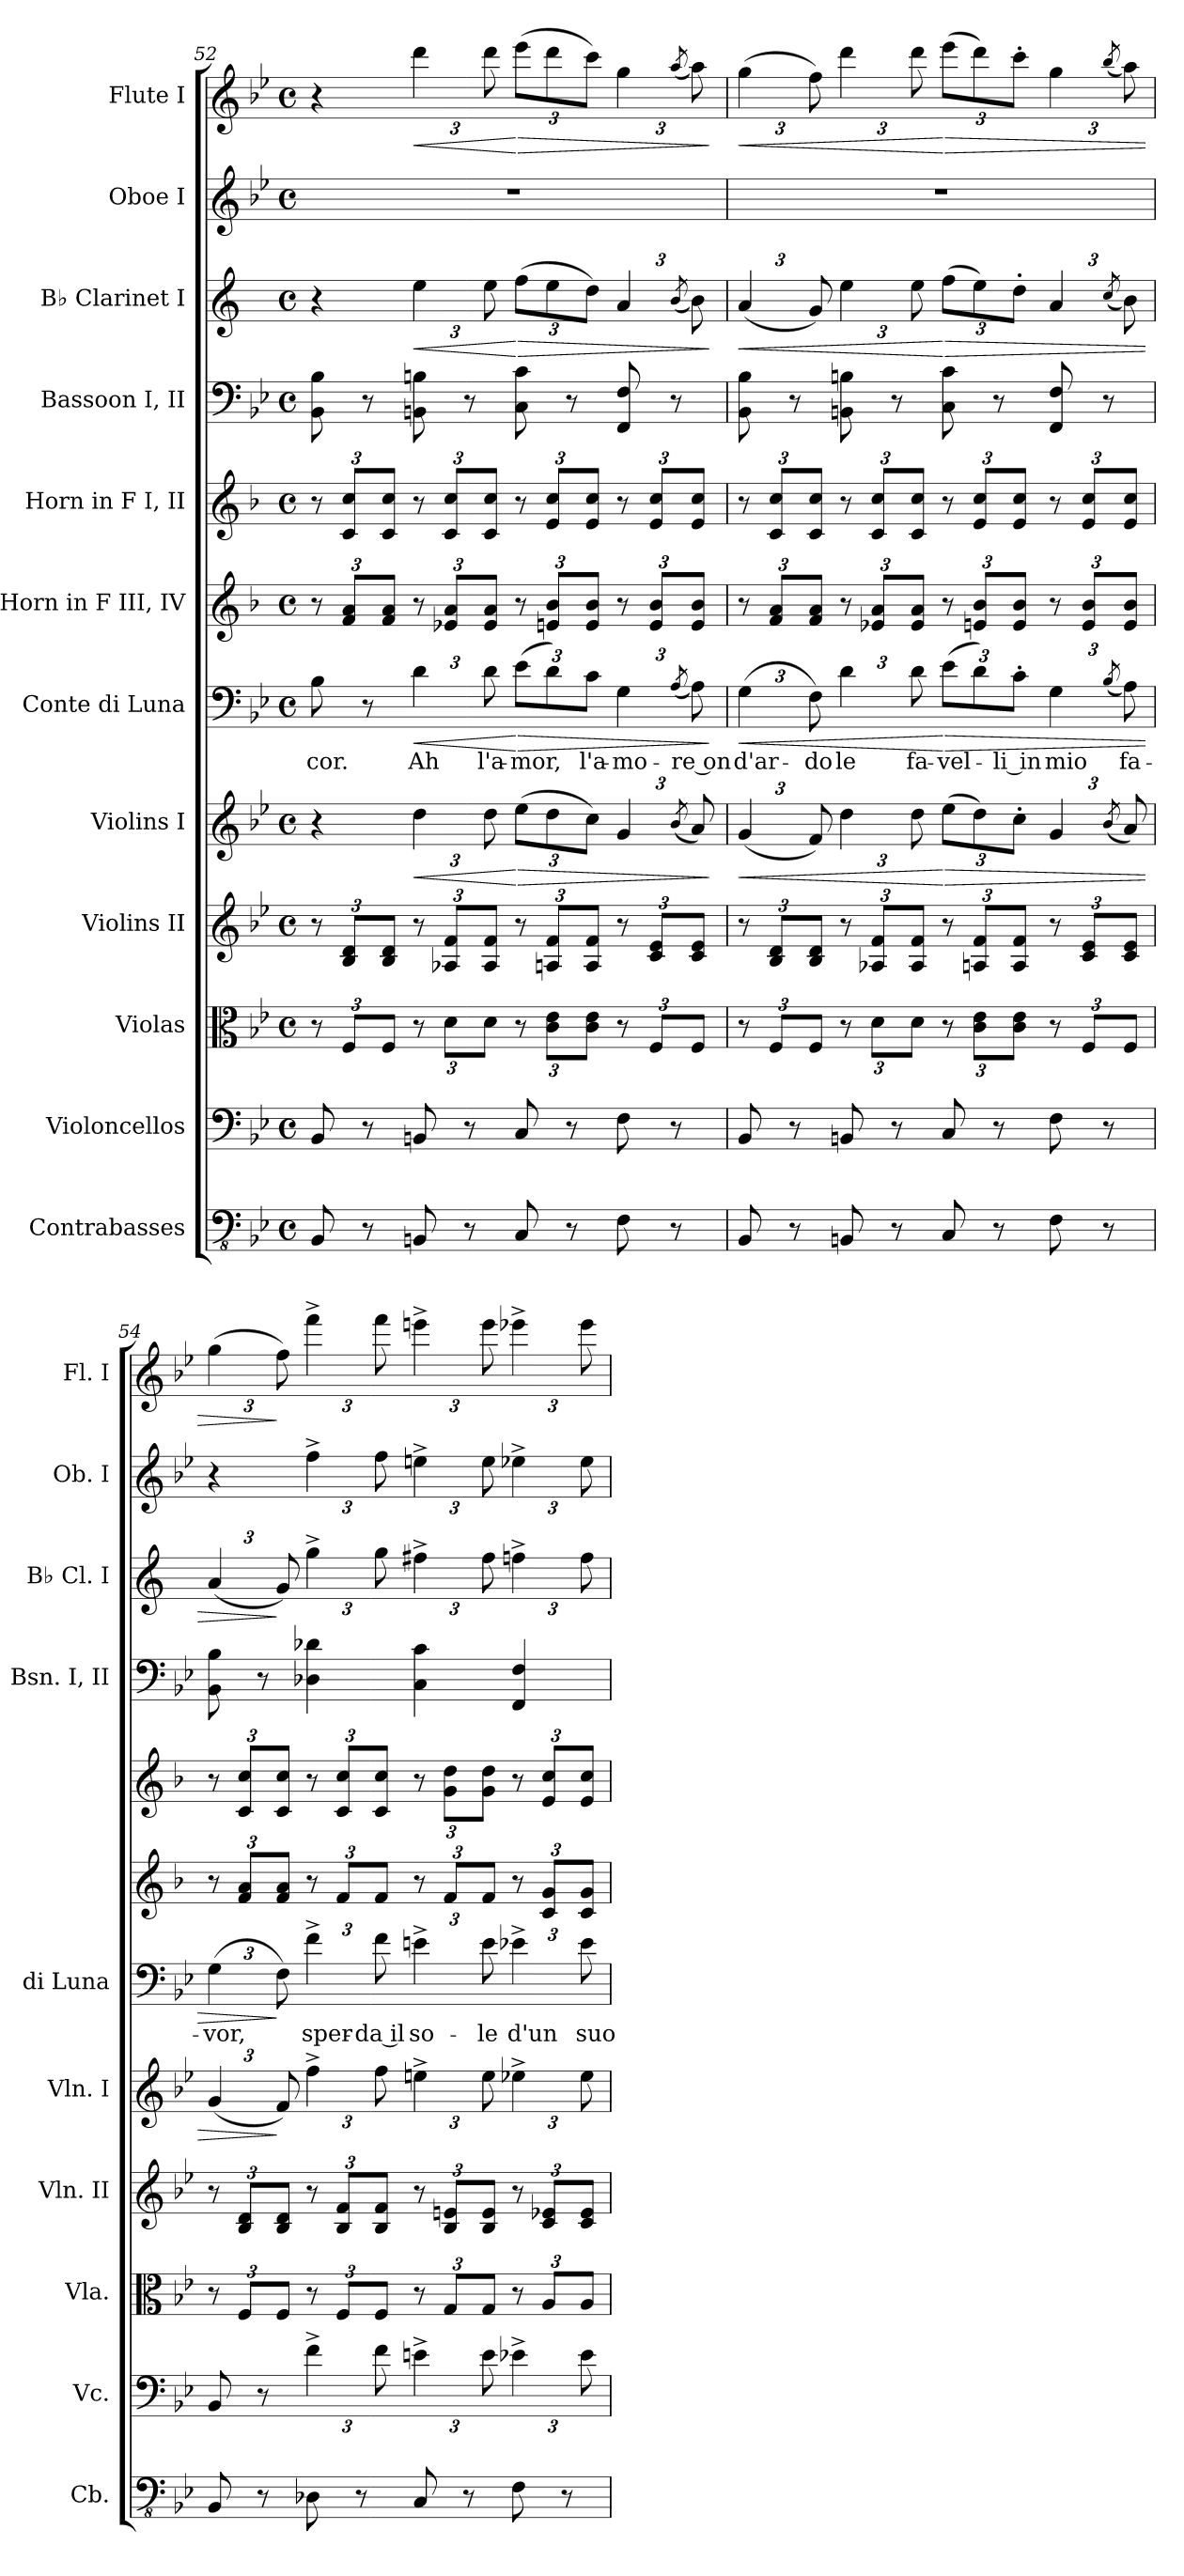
**kern	**kern	**kern	**kern	**kern	**dynam	**kern	**text	**dynam	**kern	**kern	**kern	**kern	**dynam	**kern	**kern	**dynam
*part12	*part11	*part10	*part9	*part8	*part8	*part7	*part7	*part7	*part6	*part5	*part4	*part3	*part3	*part2	*part1	*part1
*staff12	*staff11	*staff10	*staff9	*staff8	*staff8	*staff7	*staff7	*staff7	*staff6	*staff5	*staff4	*staff3	*staff3	*staff2	*staff1	*staff1
*I"Contrabasses	*I"Violoncellos	*I"Violas	*I"Violins II	*I"Violins I	*	*I"Conte di Luna	*	*	*I"Horn in F  III, IV	*I"Horn in F  I, II	*I"Bassoon I, II	*I"B♭ Clarinet I	*	*I"Oboe I	*I"Flute I	*
*I'Cb.	*I'Vc.	*I'Vla.	*I'Vln. II	*I'Vln. I	*	*I'di Luna	*	*	*	*	*I'Bsn. I, II	*I'B♭ Cl. I	*	*I'Ob. I	*I'Fl. I	*
*clefFv4	*clefF4	*clefC3	*clefG2	*clefG2	*	*clefF4	*	*	*clefG2	*clefG2	*clefF4	*clefG2	*	*clefG2	*clefG2	*
*	*	*	*	*	*	*	*	*	*ITrd4c7	*ITrd4c7	*	*ITrd1c2	*	*	*	*
*k[b-e-]	*k[b-e-]	*k[b-e-]	*k[b-e-]	*k[b-e-]	*	*k[b-e-]	*	*	*k[b-e-]	*k[b-e-]	*k[b-e-]	*k[b-e-]	*	*k[b-e-]	*k[b-e-]	*
*M4/4	*M4/4	*M4/4	*M4/4	*M4/4	*	*M4/4	*	*	*M4/4	*M4/4	*M4/4	*M4/4	*	*M4/4	*M4/4	*
*met(c)	*met(c)	*met(c)	*met(c)	*met(c)	*	*met(c)	*	*	*met(c)	*met(c)	*met(c)	*met(c)	*	*met(c)	*met(c)	*
*	*	*Xbrackettup	*Xbrackettup	*	*	*	*	*	*Xbrackettup	*Xbrackettup	*	*	*	*	*	*
=52	=52	=52	=52	=52	=52	=52	=52	=52	=52	=52	=52	=52	=52	=52	=52	=52
8BBB-/	8BB-/	12r	12r	4r	.	8B-\	cor.	.	12r	12r	8BB-\ 8B-\	4r	.	1r	4r	.
.	.	12F/L	12B-/ 12d/L	.	.	.	.	.	12B-/ 12d/L	12F/ 12f/L	.	.	.	.	.	.
8r	8r	.	.	.	.	8r	.	.	.	.	8r	.	.	.	.	.
.	.	12F/J	12B-/ 12d/J	.	.	.	.	.	12B-/ 12d/J	12F/ 12f/J	.	.	.	.	.	.
*	*	*	*	*Xbrackettup	*	*	*	*	*	*	*	*	*	*	*	*
!	!	!	!	!	!LO:HP:b	!	!	!	!	!	!	!	!	!	!	!
*	*	*	*	*	*	*Xbrackettup	*	*	*	*	*	*	*	*	*	*
!	!	!	!	!	!	!	!	!LO:HP:b	!	!	!	!	!	!	!	!
*	*	*	*	*	*	*	*	*	*	*	*	*Xbrackettup	*	*	*	*
!	!	!	!	!	!	!	!	!	!	!	!	!	!LO:HP:b	!	!	!
*	*	*	*	*	*	*	*	*	*	*	*	*	*	*	*Xbrackettup	*
!	!	!	!	!	!	!	!	!	!	!	!	!	!	!	!	!LO:HP:b
8BBBn/	8BBn/	12r	12r	6dd\	<	6d\	Ah	<	12r	12r	8BBn\ 8Bn\	6dd\	<	.	6ddd\	<
.	.	12d\L	12A-X/ 12f/L	.	.	.	.	.	12A-X/ 12d/L	12F/ 12f/L	.	.	.	.	.	.
8r	8r	.	.	.	.	.	.	.	.	.	8r	.	.	.	.	.
.	.	12d\J	12A-/ 12f/J	12dd\	.	12d\	l'a-	.	12A-/ 12d/J	12F/ 12f/J	.	12dd\	.	.	12ddd\	.
!	!	!	!	!	!LO:HP:n=1:b	!	!	!LO:HP:n=1:b	!	!	!	!	!LO:HP:n=1:b	!	!	!LO:HP:n=1:b
8CC/	8C/	12r	12r	(12ee-\L	[ >	(12e-\L	-mor,	[ >	12r	12r	8C\ 8c\	(12ee-\L	[ >	.	(12eee-\L	[ >
.	.	12c\ 12e-\L	12An/ 12f/L	12dd\	.	12d\)	.	.	12An/ 12e-/L	12A/ 12f/L	.	12dd\	.	.	12ddd\	.
8r	8r	.	.	.	.	.	.	.	.	.	8r	.	.	.	.	.
.	.	12c\ 12e-\J	12A/ 12f/J	12cc\J)	.	12c\J	l'a-	.	12A/ 12e-/J	12A/ 12f/J	.	12cc\J)	.	.	12ccc\J)	.
8FF\	8F\	12r	12r	6g/	.	6G\	-mo-	.	12r	12r	8FF/ 8F/	6g/	.	.	6gg\	.
.	.	12F/L	12c/ 12e-/L	.	.	.	.	.	12A/ 12e-/L	12A/ 12f/L	.	.	.	.	.	.
8r	8r	.	.	.	.	.	.	.	.	.	8r	.	.	.	.	.
.	.	.	.	(8qb-/	.	(8qA/	.	.	.	.	.	(8qa/	.	.	(8qaa/	.
.	.	12F/J	12c/ 12e-/J	12a/)	.	12A\)	re on	.	12A/ 12e-/J	12A/ 12f/J	.	12a\)	.	.	12aa\)	.
.	.	.	.	.	]	.	.	]	.	.	.	.	]	.	.	]
!!LO:PB:g=z
=53	=53	=53	=53	=53	=53	=53	=53	=53	=53	=53	=53	=53	=53	=53	=53	=53
!	!	!	!	!	!LO:HP:b	!	!	!LO:HP:b	!	!	!	!	!LO:HP:b	!	!	!LO:HP:b
8BBB-/	8BB-/	12r	12r	(>6g/	<	(6G\	-d'ar-	<	12r	12r	8BB-\ 8B-\	(>6g/	<	1r	(6gg\	<
.	.	12F/L	12B-/ 12d/L	.	.	.	.	.	12B-/ 12d/L	12F/ 12f/L	.	.	.	.	.	.
8r	8r	.	.	.	.	.	.	.	.	.	8r	.	.	.	.	.
.	.	12F/J	12B-/ 12d/J	12f/)	.	12F\)	-do	.	12B-/ 12d/J	12F/ 12f/J	.	12f/)	.	.	12ff\)	.
8BBBn/	8BBn/	12r	12r	6dd\	.	6d\	le	.	12r	12r	8BBn\ 8Bn\	6dd\	.	.	6ddd\	.
.	.	12d\L	12A-X/ 12f/L	.	.	.	.	.	12A-X/ 12d/L	12F/ 12f/L	.	.	.	.	.	.
8r	8r	.	.	.	.	.	.	.	.	.	8r	.	.	.	.	.
.	.	12d\J	12A-/ 12f/J	12dd\	.	12d\	fa-	.	12A-/ 12d/J	12F/ 12f/J	.	12dd\	.	.	12ddd\	.
!	!	!	!	!	!LO:HP:n=1:b	!	!	!LO:HP:n=1:b	!	!	!	!	!LO:HP:n=1:b	!	!	!LO:HP:n=1:b
8CC/	8C/	12r	12r	(12ee-\L	[ >	(12e-\L	-vel-	[ >	12r	12r	8C\ 8c\	(12ee-\L	[ >	.	(12eee-\L	[ >
.	.	12c\ 12e-\L	12An/ 12f/L	12dd\)	.	12d\)	.	.	12An/ 12e-/L	12A/ 12f/L	.	12dd\)	.	.	12ddd\)	.
8r	8r	.	.	.	.	.	.	.	.	.	8r	.	.	.	.	.
.	.	12c\ 12e-\J	12A/ 12f/J	12cc'\J	.	12c'\J	li in	.	12A/ 12e-/J	12A/ 12f/J	.	12cc'\J	.	.	12ccc'\J	.
8FF\	8F\	12r	12r	6g/	.	6G\	mio	.	12r	12r	8FF/ 8F/	6g/	.	.	6gg\	.
.	.	12F/L	12c/ 12e-/L	.	.	.	.	.	12A/ 12e-/L	12A/ 12f/L	.	.	.	.	.	.
8r	8r	.	.	.	.	.	.	.	.	.	8r	.	.	.	.	.
.	.	.	.	(8qb-/	.	(8qB-/	.	.	.	.	.	(8qb-/	.	.	(8qbb-/	.
.	.	12F/J	12c/ 12e-/J	12a/)	.	12A\)	fa-	.	12A/ 12e-/J	12A/ 12f/J	.	12a\)	.	.	12aa\)	.
=54	=54	=54	=54	=54	=54	=54	=54	=54	=54	=54	=54	=54	=54	=54	=54	=54
8BBB-/	8BB-/	12r	12r	(>6g/	.	(6G\	-vor,	.	12r	12r	8BB-\ 8B-\	(>6g/	.	4r	(6gg\	.
.	.	12F/L	12B-/ 12d/L	.	.	.	.	.	12B-/ 12d/L	12F/ 12f/L	.	.	.	.	.	.
8r	8r	.	.	.	.	.	.	.	.	.	8r	.	.	.	.	.
.	.	12F/J	12B-/ 12d/J	12f/)	]	12F\)	.	]	12B-/ 12d/J	12F/ 12f/J	.	12f/)	]	.	12ff\)	]
*	*Xbrackettup	*	*	*	*	*	*	*	*	*	*	*	*	*Xbrackettup	*	*
8DD-X\	6f^\	12r	12r	6ff^\	.	6f^\	sper-	.	12r	12r	4D-X\ 4d-X\	6ff^\	.	6ff^\	6fff^\	.
.	.	12F/L	12B-/ 12f/L	.	.	.	.	.	12B-/L	12F/ 12f/L	.	.	.	.	.	.
8r	.	.	.	.	.	.	.	.	.	.	.	.	.	.	.	.
.	12f\	12F/J	12B-/ 12f/J	12ff\	.	12f\	da il	.	12B-/J	12F/ 12f/J	.	12ff\	.	12ff\	12fff\	.
8CC/	6en^\	12r	12r	6een^\	.	6en^\	so-	.	12r	12r	4C\ 4c\	6een^\	.	6een^\	6eeen^\	.
.	.	12G/L	12B-/ 12en/L	.	.	.	.	.	12B-/L	12c\ 12g\L	.	.	.	.	.	.
8r	.	.	.	.	.	.	.	.	.	.	.	.	.	.	.	.
.	12e\	12G/J	12B-/ 12e/J	12ee\	.	12e\	-le	.	12B-/J	12c\ 12g\J	.	12ee\	.	12ee\	12eee\	.
8FF\	6e-X^\	12r	12r	6ee-X^\	.	6e-X^\	d'un	.	12r	12r	4FF/ 4F/	6ee-X^\	.	6ee-X^\	6eee-X^\	.
.	.	12A/L	12c/ 12e-X/L	.	.	.	.	.	12F/ 12c/L	12A/ 12f/L	.	.	.	.	.	.
8r	.	.	.	.	.	.	.	.	.	.	.	.	.	.	.	.
.	12e-\	12A/J	12c/ 12e-/J	12ee-\	.	12e-\	suo	.	12F/ 12c/J	12A/ 12f/J	.	12ee-\	.	12ee-\	12eee-\	.
=	=	=	=	=	=	=	=	=	=	=	=	=	=	=	=	=
*-	*-	*-	*-	*-	*-	*-	*-	*-	*-	*-	*-	*-	*-	*-	*-	*-
